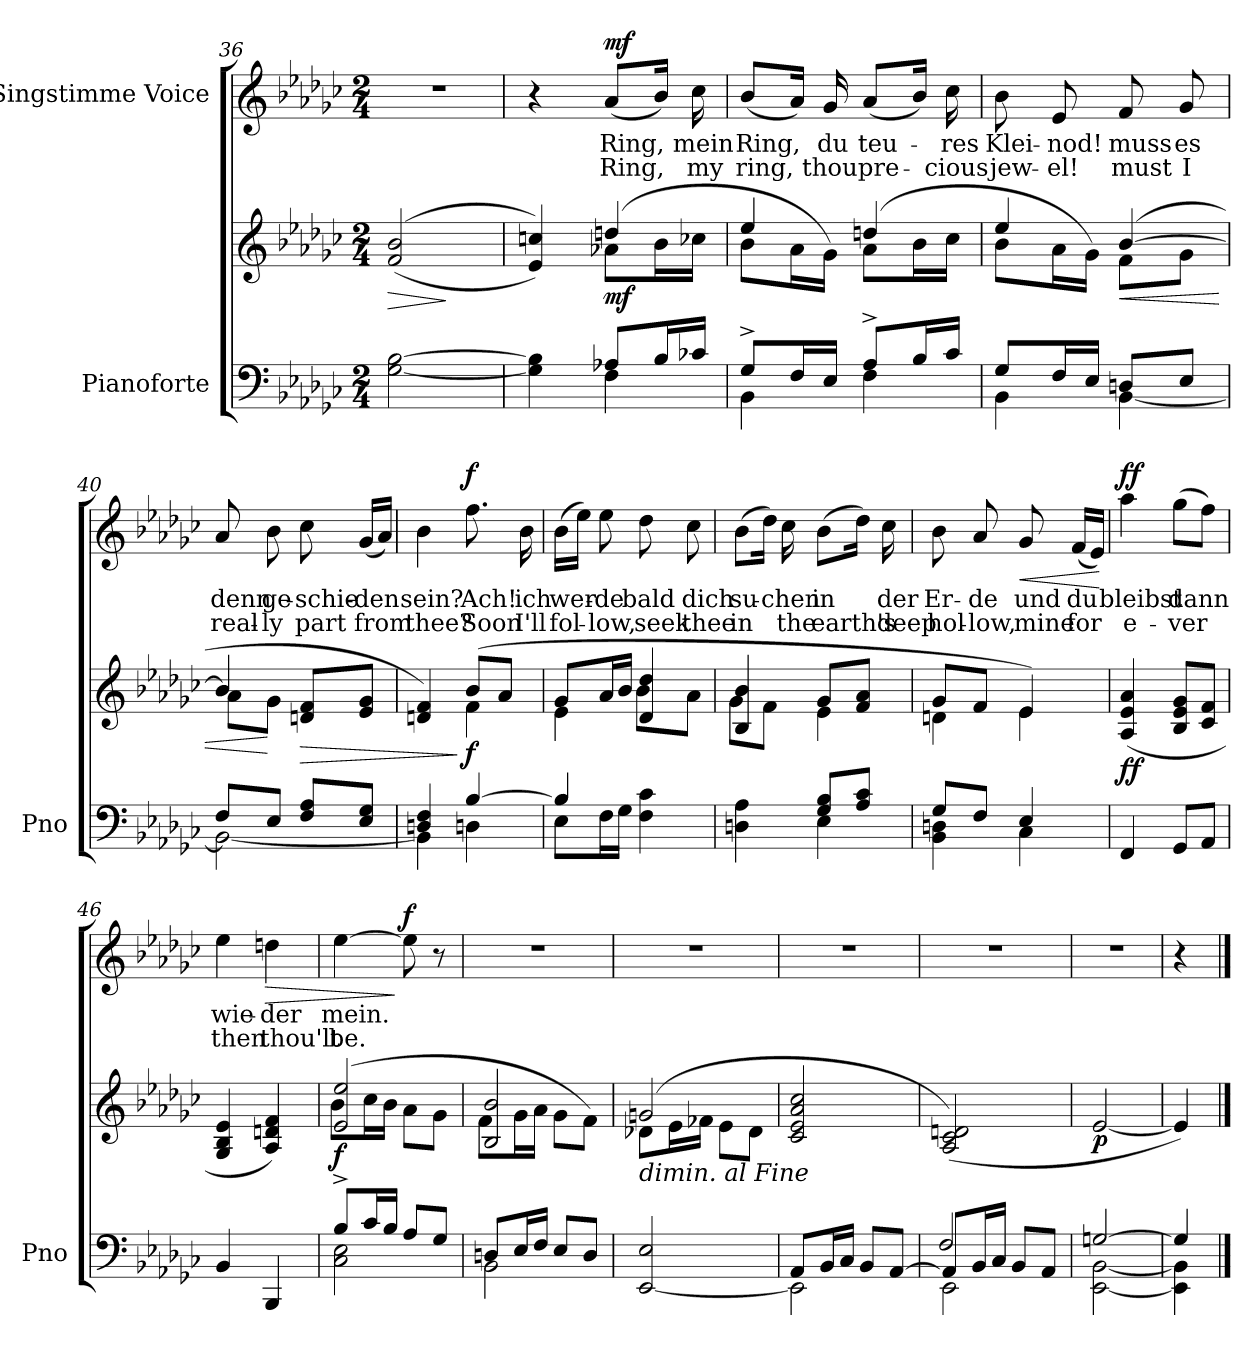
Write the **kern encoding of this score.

**kern	**kern	**dynam	**kern	**text	**text	**dynam
*part2	*part2	*part2	*part1	*part1	*part1	*part1
*staff3	*staff2	*staff2/3	*staff1	*staff1	*staff1	*staff1
*I"Pianoforte	*	*	*I"Singstimme Voice	*	*	*
*I'Pno	*	*	*	*	*	*
*clefF4	*clefG2	*	*clefG2	*	*	*
*k[b-e-a-d-g-c-]	*k[b-e-a-d-g-c-]	*	*k[b-e-a-d-g-c-]	*	*	*
*M2/4	*M2/4	*	*M2/4	*	*	*
=36	=36	=36	=36	=36	=36	=36
!	!	!LO:HP:b	!	!	!	!
[2G-\ [2B-\	(>(<2f/ 2b-/	>	2r	.	.	.
.	.	]	.	.	.	.
=37	=37	=37	=37	=37	=37	=37
*^	*^	*	*	*	*	*
4G-\] 4B-\]	4ryy	4e-/ 4ccn/))	4ryy	.	4r	.	.	.
!	!	!	!	!LO:DY:b	!	!LO:LY:b	!LO:LY:b	!LO:DY:a
8A-X/L	4F\	(>4ddn/	8a-X\L	mf	(<8a-/L	Ring,	Ring,	mf
16B-/L	.	.	16b-\L	.	16b-/Jk)	.	.	.
!	!	!	!	!	!	!LO:LY:b	!LO:LY:b	!
16c-X/JJ	.	.	16cc-X\JJ	.	16cc-\	mein	my	.
=38	=38	=38	=38	=38	=38	=38	=38	=38
!	!	!	!	!	!	!LO:LY:b	!LO:LY:b	!
8G-^/L	4BB-\	4ee-/	8b-\L	.	(<8b-/L	Ring,	ring,	.
16F/L	.	.	16a-\L	.	16a-/Jk)	.	.	.
!	!	!	!	!	!	!LO:LY:b	!LO:LY:b	!
16E-/JJ	.	.	16g-\JJ)	.	16g-/	du	thou	.
!	!	!	!	!	!	!LO:LY:b	!LO:LY:b	!
8A-^/L	4F\	(>4ddn/	8a-\L	.	(<8a-/L	teu-	pre-	.
16B-/L	.	.	16b-\L	.	16b-/Jk)	.	.	.
!	!	!	!	!	!	!LO:LY:b	!LO:LY:b	!
16c-/JJ	.	.	16cc-\JJ	.	16cc-\	-res	-cious	.
!!LO:LB:g=z
=39	=39	=39	=39	=39	=39	=39	=39	=39
!	!	!	!	!	!	!LO:LY:b	!LO:LY:b	!
8G-/L	4BB-\	4ee-/	8b-\L	.	8b-\	Klei-	jew-	.
!	!	!	!	!	!	!LO:LY:b	!LO:LY:b	!
16F/L	.	.	16a-\L	.	8e-/	-nod!	-el!	.
16E-/JJ	.	.	16g-\JJ)	.	.	.	.	.
!	!	!	!	!LO:HP:b	!	!LO:LY:b	!LO:LY:b	!
8Dn/L	[4BB-\	(>[4b-/	8f\L	<	8f/	muss	must	.
!	!	!	!	!	!	!LO:LY:b	!LO:LY:b	!
8E-/J	.	.	8g-\J	.	8g-/	es	I	.
=40	=40	=40	=40	=40	=40	=40	=40	=40
!	!	!	!	!	!	!LO:LY:b	!LO:LY:b	!
8F/L	2BB-\_	4b-/]	8a-\L	.	8a-/	denn	real-	.
!	!	!	!	!	!	!LO:LY:b	!LO:LY:b	!
8E-/J	.	.	8g-\J	[	8b-\	ge-	-ly	.
!	!	!	!	!LO:HP:b	!	!LO:LY:b	!LO:LY:b	!
8F/ 8A-/L	.	8dn/ 8f/L	4ryy	>	8cc-\	-schie-	part	.
!	!	!	!	!	!	!LO:LY:b	!LO:LY:b	!
8E-/ 8G-/J	.	8e-/ 8g-/J	.	.	(<16g-/LL	-den	from	.
.	.	.	.	.	16a-/JJ)	.	.	.
=41	=41	=41	=41	=41	=41	=41	=41	=41
!	!	!	!	!	!	!LO:LY:b	!LO:LY:b	!
4Dn/ 4F/	4BB-\]	4dn/ 4f/)	4ryy	.	4b-\	sein?	thee?	.
!	!	!	!	!LO:DY:n=1:b	!	!LO:LY:b	!LO:LY:b	!LO:DY:a
[4B-/	4Dn\	(>8b-/L	4f\	] f	8.ff\	Ach!	Soon	f
.	.	8a-/J	.	.	.	.	.	.
!	!	!	!	!	!	!LO:LY:b	!LO:LY:b	!
.	.	.	.	.	16b-\	ich	I'll	.
=42	=42	=42	=42	=42	=42	=42	=42	=42
!	!	!	!	!	!	!LO:LY:b	!LO:LY:b	!
4B-/]	8E-\L	8g-/L	4e-\	.	(>16b-\LL	wer-	fol-	.
.	.	.	.	.	16ee-\JJ)	.	.	.
!	!	!	!	!	!	!LO:LY:b	!LO:LY:b	!
.	16F\L	16a-/L	.	.	8ee-\	-de	-low,	.
.	16G-\JJ	16b-/JJ	.	.	.	.	.	.
!	!	!	!	!	!	!LO:LY:b	!LO:LY:b	!
4F\ 4c-\	4ryy	4d-/ 4dd-/	8b-\L	.	8dd-\	bald	seek	.
!	!	!	!	!	!	!LO:LY:b	!LO:LY:b	!
.	.	.	8a-\J	.	8cc-\	dich	thee	.
!!LO:LB:g=z
=43	=43	=43	=43	=43	=43	=43	=43	=43
!	!	!	!	!	!	!LO:LY:b	!LO:LY:b	!
4Dn\ 4A-\	4ryy	4B-/ 4b-/	8g-\L	.	(>8b-\L	su-	in	.
.	.	.	8f\J	.	16dd-\Jk)	.	.	.
!	!	!	!	!	!	!LO:LY:b	!LO:LY:b	!
.	.	.	.	.	16cc-\	-chen	the	.
!	!	!	!	!	!	!LO:LY:b	!LO:LY:b	!
8G-/ 8B-/L	4E-\	8g-/L	4e-\	.	(>8b-\L	in	earth's	.
8A-/ 8c-/J	.	8f/ 8a-/J	.	.	16dd-\Jk)	.	.	.
!	!	!	!	!	!	!LO:LY:b	!LO:LY:b	!
.	.	.	.	.	16cc-\	der	deep	.
=44	=44	=44	=44	=44	=44	=44	=44	=44
!	!	!	!	!	!	!LO:LY:b	!LO:LY:b	!
8G-/L	4BB-\ 4Dn\	8g-/L	4dn\	.	8b-\	Er-	hol-	.
!	!	!	!	!	!	!LO:LY:b	!LO:LY:b	!
8F/J	.	8f/J	.	.	8a-/	-de	-low,	.
!	!	!	!	!	!	!LO:LY:b	!LO:LY:b	!LO:HP:b
4E-/	4C-\	4e-/)	4e-\	.	8g-/	und	mine	<
!	!	!	!	!	!	!LO:LY:b	!LO:LY:b	!
.	.	.	.	.	(<16f/LL	du	for	.
.	.	.	.	.	16e-/JJ)	.	.	.
*v	*v	*	*	*	*	*	*	*
*	*v	*v	*	*	*	*	*
.	.	.	.	.	.	[
=45	=45	=45	=45	=45	=45	=45
!	!	!LO:DY:b	!	!LO:LY:b	!LO:LY:b	!LO:DY:a
4FF/	(>4A-/ 4e-/ 4a-/	ff	4aa-\	bleibst	e-	ff
!	!	!	!	!LO:LY:b	!LO:LY:b	!
8GG-/L	8B-/ 8e-/ 8g-/L	.	(>8gg-\L	dann	-ver	.
8AA-/J	8c-/ 8f/J	.	8ff\J)	.	.	.
=46	=46	=46	=46	=46	=46	=46
!	!	!	!	!LO:LY:b	!LO:LY:b	!
4BB-/	4G-/ 4B-/ 4e-/	.	4ee-\	wie-	then	.
!	!	!	!	!LO:LY:b	!LO:LY:b	!LO:HP:b
4BBB-/	4A-/ 4dn/ 4f/)	.	4ddn\	-der	thou'lt	>
=47	=47	=47	=47	=47	=47	=47
*^	*^	*	*	*	*	*
!	!	!	!	!LO:DY:b	!	!LO:LY:b	!LO:LY:b	!
8B-^/L	2C-\ 2E-\	(>2e-/ 2ee-/	8b-\L	f	[4ee-\	mein.	be.	.
16c-/L	.	.	16cc-\L	.	.	.	.	.
16B-/JJ	.	.	16b-\JJ	.	.	.	.	.
!	!	!	!	!	!	!	!	!LO:DY:n=1:a
8A-/L	.	.	8a-\L	.	8ee-\]	.	.	] f
8G-/J	.	.	8g-\J	.	8r	.	.	.
!!LO:LB:g=z
=48	=48	=48	=48	=48	=48	=48	=48	=48
8Dn/L	2BB-\	2B-/ 2b-/	8f\L	.	2r	.	.	.
16E-/L	.	.	16g-\L	.	.	.	.	.
16F/JJ	.	.	16a-\JJ	.	.	.	.	.
8E-/L	.	.	8g-\L	.	.	.	.	.
8D/J	.	.	8f\J)	.	.	.	.	.
*v	*v	*	*	*	*	*	*	*
=49	=49	=49	=49	=49	=49	=49	=49
*	*	*	*	*MM110	*	*	*
!	!LO:TX:b:i:t=dimin.  al  Fine	!	!	!	!	!	!
*	*	*	*	*^	*	*	*
[2EE-/ 2E-/	(>2gn/	8d-X\L	.	2r	4ryy	.	.	.
.	.	16e-\L	.	.	.	.	.	.
.	.	16f-X\JJ	.	.	.	.	.	.
*	*	*	*	*MM105	*	*	*	*
.	.	8e-\L	.	.	4ryy	.	.	.
.	.	8d-\J	.	.	.	.	.	.
*	*v	*v	*	*	*	*	*	*
=50	=50	=50	=50	=50	=50	=50	=50
*	*	*	*MM100	*	*	*	*
*^	*	*	*	*	*	*	*
8AA-/L	2EE-\]	2c-/ 2e-/ 2a-/ 2cc-/	.	2r	4ryy	.	.	.
16BB-/L	.	.	.	.	.	.	.	.
16C-/JJ	.	.	.	.	.	.	.	.
*	*	*	*	*MM95	*	*	*	*
8BB-/L	.	.	.	.	4ryy	.	.	.
[8AA-/J	.	.	.	.	.	.	.	.
*v	*v	*	*	*	*	*	*	*
=51	=51	=51	=51	=51	=51	=51	=51
*	*	*	*MM90	*	*	*	*
*^	*	*	*	*	*	*	*
*	*^	*	*	*	*	*	*	*
8AA-/L]	2EE-\	2F/	(>2A-/ 2c-/ 2dn/)	.	2r	4ryy	.	.	.
16BB-/L	.	.	.	.	.	.	.	.	.
16C-/JJ	.	.	.	.	.	.	.	.	.
*	*	*	*	*	*MM80	*	*	*	*
8BB-/L	.	.	.	.	.	4ryy	.	.	.
8AA-/J	.	.	.	.	.	.	.	.	.
*	*v	*v	*	*	*	*	*	*	*
=52	=52	=52	=52	=52	=52	=52	=52	=52
!	!	!	!LO:DY:b	!	!	!	!	!
*	*	*	*	*v	*v	*	*	*
[2Gn/	[2EE-\ [2BB-\	[2e-/	p	2r	.	.	.
=53	=53	=53	=53	=53	=53	=53	=53
4G/]	4EE-\] 4BB-\]	4e-/])	.	4r	.	.	.
*v	*v	*	*	*	*	*	*
==	==	==	==	==	==	==
*-	*-	*-	*-	*-	*-	*-
